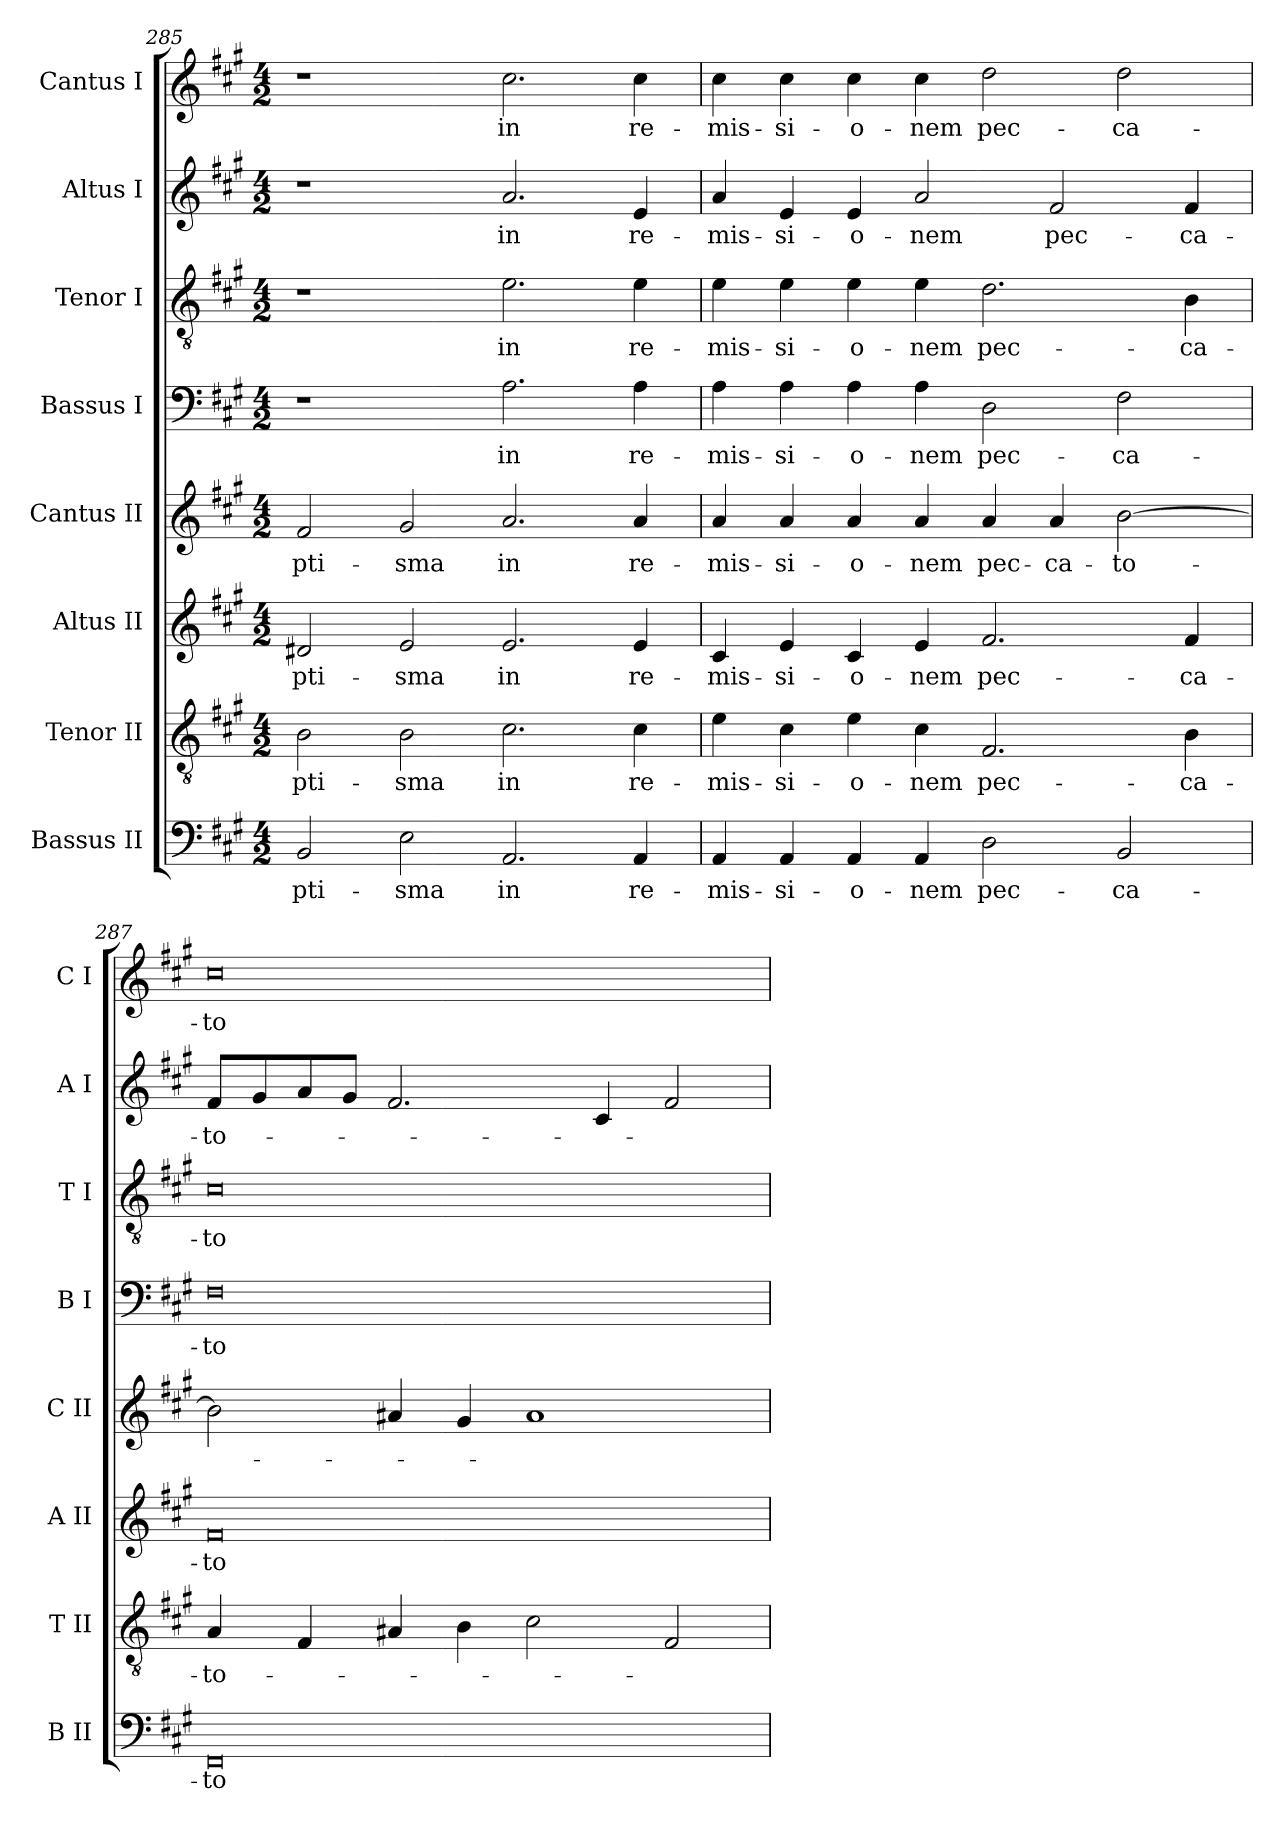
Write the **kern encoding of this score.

**kern	**text	**kern	**text	**kern	**text	**kern	**text	**kern	**text	**kern	**text	**kern	**text	**kern	**text
*part8	*part8	*part7	*part7	*part6	*part6	*part5	*part5	*part4	*part4	*part3	*part3	*part2	*part2	*part1	*part1
*staff8	*staff8	*staff7	*staff7	*staff6	*staff6	*staff5	*staff5	*staff4	*staff4	*staff3	*staff3	*staff2	*staff2	*staff1	*staff1
*I"Bassus II	*	*I"Tenor II	*	*I"Altus II	*	*I"Cantus II	*	*I"Bassus I	*	*I"Tenor I	*	*I"Altus I	*	*I"Cantus I	*
*I'B II	*	*I'T II	*	*I'A II	*	*I'C II	*	*I'B I	*	*I'T I	*	*I'A I	*	*I'C I	*
*clefF4	*	*clefGv2	*	*clefG2	*	*clefG2	*	*clefF4	*	*clefGv2	*	*clefG2	*	*clefG2	*
*k[f#c#g#]	*	*k[f#c#g#]	*	*k[f#c#g#]	*	*k[f#c#g#]	*	*k[f#c#g#]	*	*k[f#c#g#]	*	*k[f#c#g#]	*	*k[f#c#g#]	*
*A:	*	*A:	*	*A:	*	*A:	*	*A:	*	*A:	*	*A:	*	*A:	*
*M4/2	*	*M4/2	*	*M4/2	*	*M4/2	*	*M4/2	*	*M4/2	*	*M4/2	*	*M4/2	*
=285	=285	=285	=285	=285	=285	=285	=285	=285	=285	=285	=285	=285	=285	=285	=285
2BB/	-pti-	2B\	-pti-	2d#X/	-pti-	2f#/	-pti-	1r	.	1r	.	1r	.	1r	.
2E\	-sma	2B\	-sma	2e/	-sma	2g#/	-sma	.	.	.	.	.	.	.	.
2.AA/	in	2.c#\	in	2.e/	in	2.a/	in	2.A\	in	2.e\	in	2.a/	in	2.cc#\	in
4AA/	re-	4c#\	re-	4e/	re-	4a/	re-	4A\	re-	4e\	re-	4e/	re-	4cc#\	re-
=286	=286	=286	=286	=286	=286	=286	=286	=286	=286	=286	=286	=286	=286	=286	=286
4AA/	-mis-	4e\	-mis-	4c#/	-mis-	4a/	-mis-	4A\	-mis-	4e\	-mis-	4a/	-mis-	4cc#\	-mis-
4AA/	-si-	4c#\	-si-	4e/	-si-	4a/	-si-	4A\	-si-	4e\	-si-	4e/	-si-	4cc#\	-si-
4AA/	-o-	4e\	-o-	4c#/	-o-	4a/	-o-	4A\	-o-	4e\	-o-	4e/	-o-	4cc#\	-o-
4AA/	-nem	4c#\	-nem	4e/	-nem	4a/	-nem	4A\	-nem	4e\	-nem	2a/	-nem	4cc#\	-nem
2D\	pec-	2.F#/	pec-	2.f#/	pec-	4a/	pec-	2D\	pec-	2.d\	pec-	.	.	2dd\	pec-
.	.	.	.	.	.	4a/	-ca-	.	.	.	.	2f#/	pec-	.	.
2BB/	-ca-	.	.	.	.	[2b\	-to-	2F#\	-ca-	.	.	.	.	2dd\	-ca-
.	.	4B\	-ca-	4f#/	-ca-	.	.	.	.	4B\	-ca-	4f#/	-ca-	.	.
=287	=287	=287	=287	=287	=287	=287	=287	=287	=287	=287	=287	=287	=287	=287	=287
0FF#	-to-	4A/	-to-	0f#	-to-	2b\]	.	0F#	-to-	0c#	-to-	8f#/L	-to-	0cc#	-to-
.	.	.	.	.	.	.	.	.	.	.	.	8g#/	.	.	.
.	.	4F#/	.	.	.	.	.	.	.	.	.	8a/	.	.	.
.	.	.	.	.	.	.	.	.	.	.	.	8g#/J	.	.	.
.	.	4A#X/	.	.	.	4a#X/	.	.	.	.	.	2.f#/	.	.	.
.	.	4B\	.	.	.	4g#/	.	.	.	.	.	.	.	.	.
.	.	2c#\	.	.	.	1a#	.	.	.	.	.	.	.	.	.
.	.	.	.	.	.	.	.	.	.	.	.	4c#/	.	.	.
.	.	2F#/	.	.	.	.	.	.	.	.	.	2f#/	.	.	.
=	=	=	=	=	=	=	=	=	=	=	=	=	=	=	=
*-	*-	*-	*-	*-	*-	*-	*-	*-	*-	*-	*-	*-	*-	*-	*-
